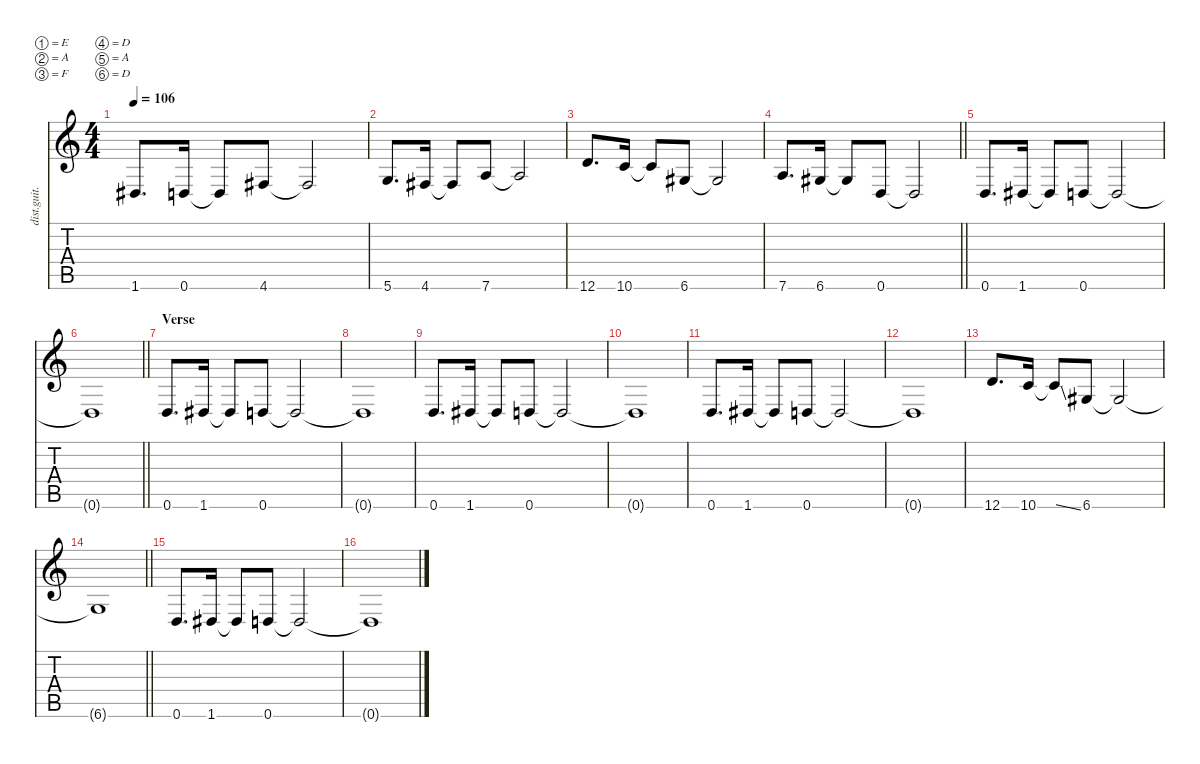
\defaultSystemsLayout 4
\hideDynamics
\bracketExtendMode nobrackets
\otherSystemsTrackNameOrientation horizontal
\track ("Track 1" "dist.guit.") {instrument distortionguitar}
\staff {score tabs}
\tuning (E4 A3 F3 D3 A2 D2)
\ts (4 4)
\tempo 106
\clef g2
\ks c
1.6{acc #}.8{d dy f beam Up} 0.6.16{beam Up} 0.6{t}.8{beam Up} 4.6{acc #}.8{beam Up} 4.6{t acc #}.2{beam Up} |
5.6.8{d beam Up} 4.6{acc #}.16{beam Up} 4.6{t acc #}.8{beam Up} 7.6.8{beam Up} 7.6{t}.2{beam Up} |
12.6.8{d beam Up} 10.6.16{beam Up} 10.6{t}.8{beam Up} 6.6{acc #}.8{beam Up} 6.6{t acc #}.2{beam Up} |
\barLineRight lightlight
7.6.8{d beam Up} 6.6{acc #}.16{beam Up} 6.6{t acc #}.8{beam Up} 0.6.8{beam Up} 0.6{t}.2{beam Up} |
0.6.8{d beam Up} 1.6{acc #}.16{beam Up} 1.6{t acc #}.8{beam Up} 0.6.8{beam Up} 0.6{t}.2{beam Up} |
\barLineRight lightlight
0.6{t}.1{beam Up} |
\section ("" "Verse")
0.6.8{d beam Up} 1.6{acc #}.16{beam Up} 1.6{t acc #}.8{beam Up} 0.6.8{beam Up} 0.6{t}.2{beam Up} |
0.6{t}.1{beam Up} |
0.6.8{d beam Up} 1.6{acc #}.16{beam Up} 1.6{t acc #}.8{beam Up} 0.6.8{beam Up} 0.6{t}.2{beam Up} |
0.6{t}.1{beam Up} |
0.6.8{d beam Up} 1.6{acc #}.16{beam Up} 1.6{t acc #}.8{beam Up} 0.6.8{beam Up} 0.6{t}.2{beam Up} |
0.6{t}.1{beam Up} |
12.6.8{d beam Up} 10.6.16{beam Up} 10.6{ss t}.8{beam Up} 6.6{acc #}.8{beam Up} 6.6{t acc #}.2{beam Up} |
\barLineRight lightlight
6.6{t acc #}.1{beam Up} |
\section ("" "")
0.6.8{d beam Up} 1.6{acc #}.16{beam Up} 1.6{t acc #}.8{beam Up} 0.6.8{beam Up} 0.6{t}.2{beam Up} |
0.6{t}.1{beam Up}
